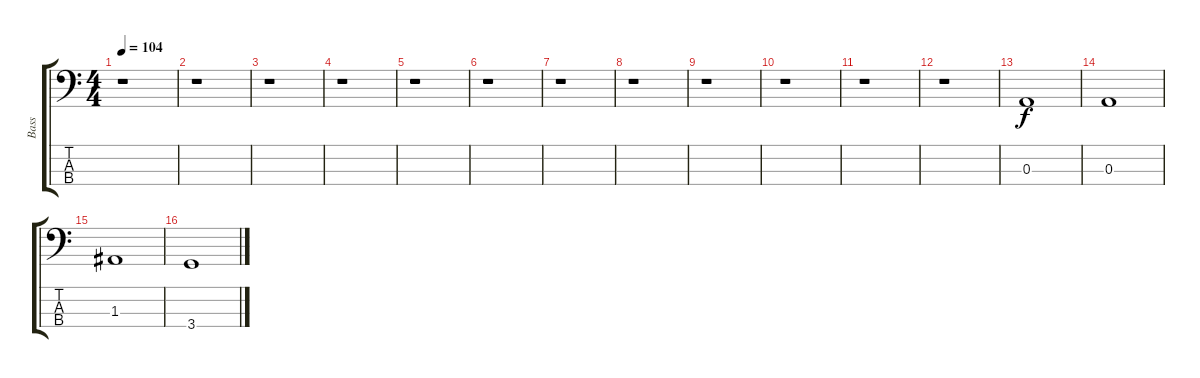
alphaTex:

\track ("Bass" "Bass") {instrument electricbassfinger}
\staff {score tabs}
\tuning (G2 D2 A1 E1) {hide}
\ts (4 4)
\tempo 104
\clef f4
\ks c
r.1{dy f} |
r.1 |
r.1 |
r.1 |
r.1 |
r.1 |
r.1 |
r.1 |
r.1 |
r.1 |
r.1 |
r.1 |
0.3.1 |
0.3.1 |
1.3.1 |
3.4.1
